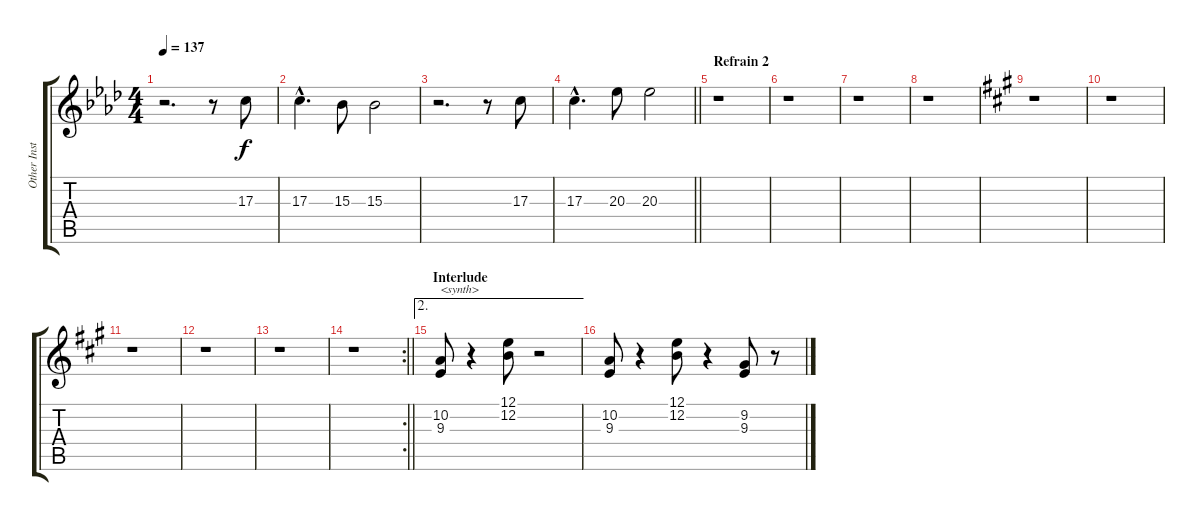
\track ("Other Inst." "Other Inst") {instrument tubularbells}
\staff {score tabs}
\tuning (E4 B3 G3 D3 A2 E2) {hide}
\ts (4 4)
\tempo 137
\clef g2
\ks ab
r.2{d dy f} r.8 17.3.8 |
17.3{hac}.4{d} 15.3.8 15.3.2 |
r.2{d} r.8 17.3.8 |
\barLineRight lightlight
17.3{hac}.4{d} 20.3.8 20.3.2 |
\section ("" "Refrain 2")
r.1 |
r.1 |
r.1 |
r.1 |
\ks a
r.1 |
r.1 |
r.1 |
r.1 |
r.1 |
\rc 2
\barLineRight lightlight
r.1 |
\ae 2
\section ("" "Interlude")
(10.2 9.3).8{txt "<synth>" volume 11 instrument stringensemble1} r.4 (12.1 12.2).8 r.2 |
(10.2 9.3).8 r.4 (12.1 12.2).8 r.4 (9.2 9.3).8 r.8
